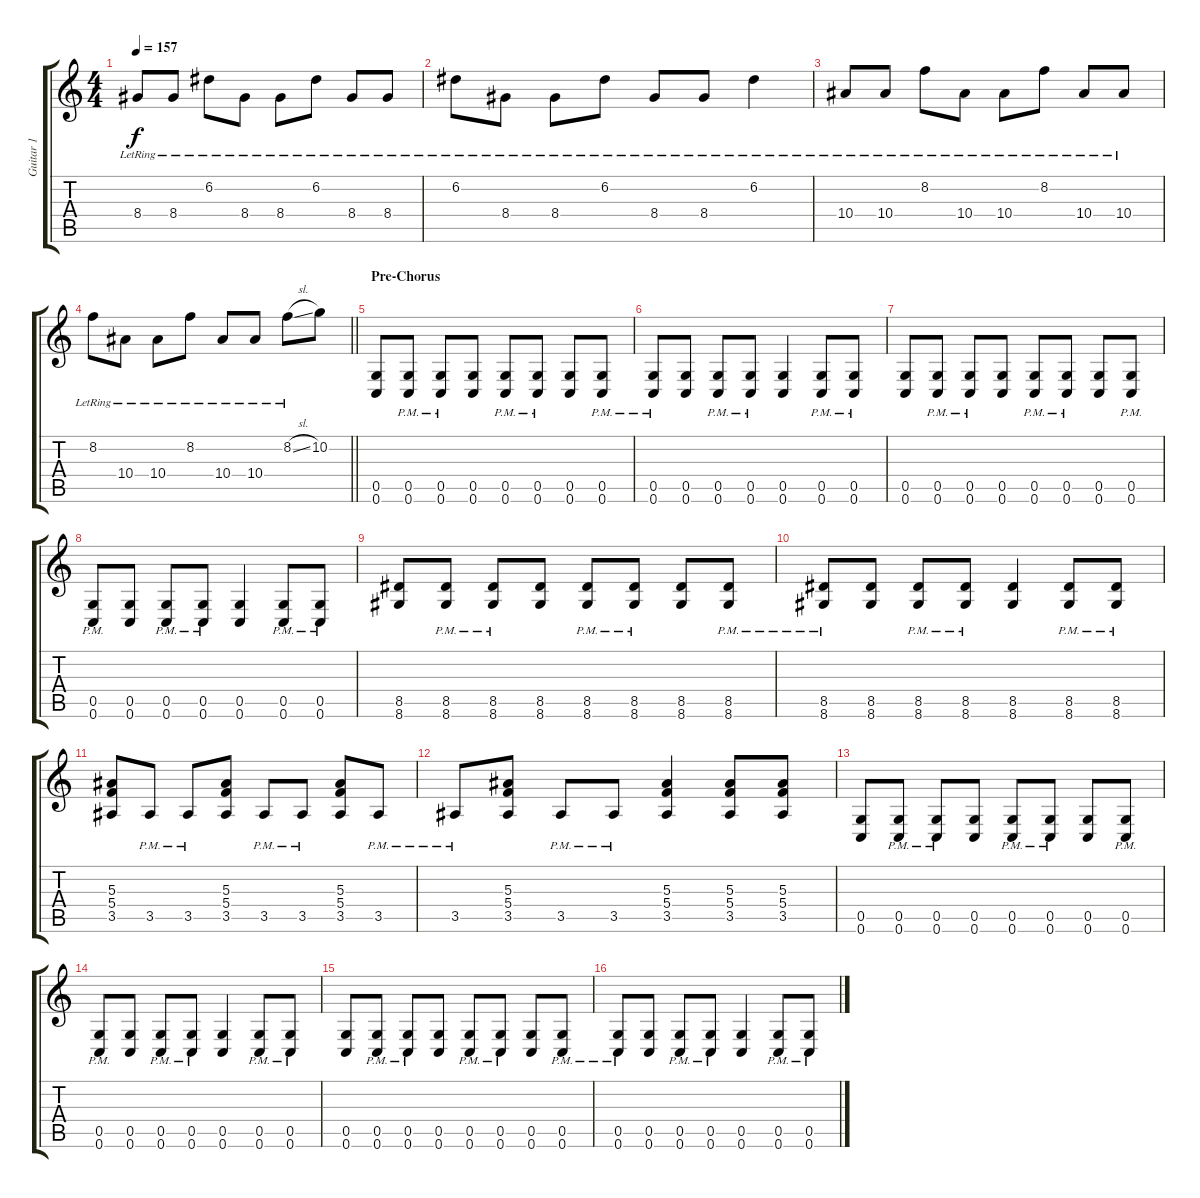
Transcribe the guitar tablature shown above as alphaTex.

\track ("Guitar 1" "Guitar 1") {instrument distortionguitar}
\staff {score tabs}
\tuning (D4 A3 F3 C3 G2 C2) {hide}
\ts (4 4)
\tempo 157
\clef g2
\ks c
8.4{lr}.8{dy f} 8.4{lr}.8 6.2{lr}.8 8.4{lr}.8 8.4{lr}.8 6.2{lr}.8 8.4{lr}.8 8.4{lr}.8 |
6.2{lr}.8 8.4{lr}.8 8.4{lr}.8 6.2{lr}.8 8.4{lr}.8 8.4{lr}.8 6.2{lr}.4 |
10.4{lr}.8 10.4{lr}.8 8.2{lr}.8 10.4{lr}.8 10.4{lr}.8 8.2{lr}.8 10.4{lr}.8 10.4{lr}.8 |
\barLineRight lightlight
8.2{lr}.8 10.4{lr}.8 10.4{lr}.8 8.2{lr}.8 10.4{lr}.8 10.4{lr}.8 8.2{sl lr}.8 10.2.8 |
\section ("" "Pre-Chorus")
(0.5 0.6).8 (0.5{pm} 0.6{pm}).8 (0.5{pm} 0.6{pm}).8 (0.5 0.6).8 (0.5{pm} 0.6{pm}).8 (0.5{pm} 0.6{pm}).8 (0.5 0.6).8 (0.5{pm} 0.6{pm}).8 |
(0.5{pm} 0.6{pm}).8 (0.5 0.6).8 (0.5{pm} 0.6{pm}).8 (0.5{pm} 0.6{pm}).8 (0.5 0.6).4 (0.5{pm} 0.6{pm}).8 (0.5{pm} 0.6{pm}).8 |
(0.5 0.6).8 (0.5{pm} 0.6{pm}).8 (0.5{pm} 0.6{pm}).8 (0.5 0.6).8 (0.5{pm} 0.6{pm}).8 (0.5{pm} 0.6{pm}).8 (0.5 0.6).8 (0.5{pm} 0.6{pm}).8 |
(0.5{pm} 0.6{pm}).8 (0.5 0.6).8 (0.5{pm} 0.6{pm}).8 (0.5{pm} 0.6{pm}).8 (0.5 0.6).4 (0.5{pm} 0.6{pm}).8 (0.5{pm} 0.6{pm}).8 |
(8.5 8.6).8 (8.5{pm} 8.6{pm}).8 (8.5{pm} 8.6{pm}).8 (8.5 8.6).8 (8.5{pm} 8.6{pm}).8 (8.5{pm} 8.6{pm}).8 (8.5 8.6).8 (8.5{pm} 8.6{pm}).8 |
(8.5{pm} 8.6{pm}).8 (8.5 8.6).8 (8.5{pm} 8.6{pm}).8 (8.5{pm} 8.6{pm}).8 (8.5 8.6).4 (8.5{pm} 8.6{pm}).8 (8.5{pm} 8.6{pm}).8 |
(5.3 5.4 3.5).8 3.5{pm}.8 3.5{pm}.8 (5.3 5.4 3.5).8 3.5{pm}.8 3.5{pm}.8 (5.3 5.4 3.5).8 3.5{pm}.8 |
3.5{pm}.8 (5.3 5.4 3.5).8 3.5{pm}.8 3.5{pm}.8 (5.3 5.4 3.5).4 (5.3 5.4 3.5).8 (5.3 5.4 3.5).8 |
(0.5 0.6).8 (0.5{pm} 0.6{pm}).8 (0.5{pm} 0.6{pm}).8 (0.5 0.6).8 (0.5{pm} 0.6{pm}).8 (0.5{pm} 0.6{pm}).8 (0.5 0.6).8 (0.5{pm} 0.6{pm}).8 |
(0.5{pm} 0.6{pm}).8 (0.5 0.6).8 (0.5{pm} 0.6{pm}).8 (0.5{pm} 0.6{pm}).8 (0.5 0.6).4 (0.5{pm} 0.6{pm}).8 (0.5{pm} 0.6{pm}).8 |
(0.5 0.6).8 (0.5{pm} 0.6{pm}).8 (0.5{pm} 0.6{pm}).8 (0.5 0.6).8 (0.5{pm} 0.6{pm}).8 (0.5{pm} 0.6{pm}).8 (0.5 0.6).8 (0.5{pm} 0.6{pm}).8 |
(0.5{pm} 0.6{pm}).8 (0.5 0.6).8 (0.5{pm} 0.6{pm}).8 (0.5{pm} 0.6{pm}).8 (0.5 0.6).4 (0.5{pm} 0.6{pm}).8 (0.5{pm} 0.6{pm}).8
